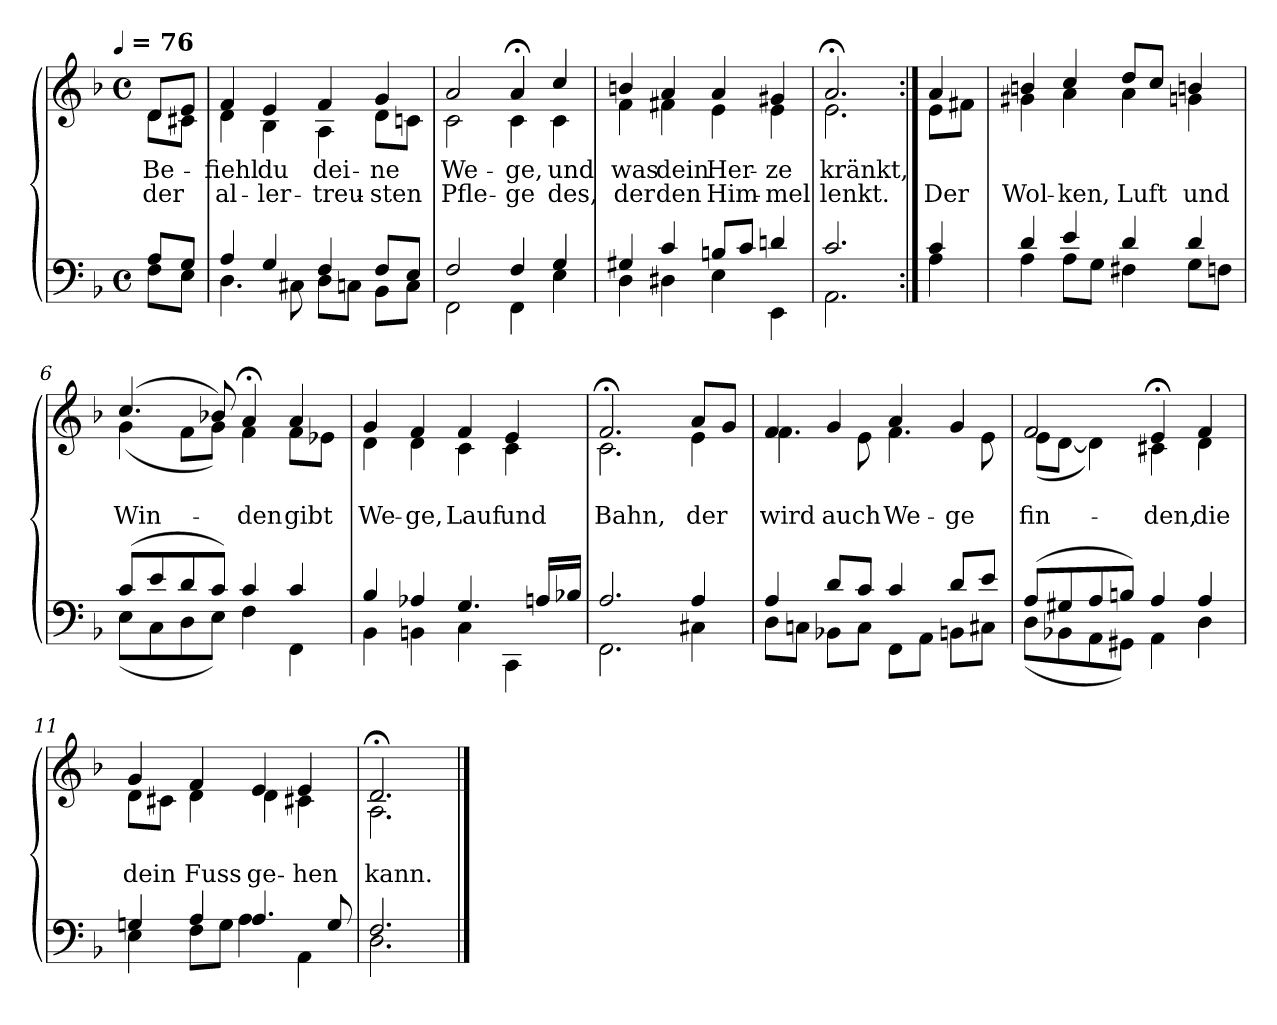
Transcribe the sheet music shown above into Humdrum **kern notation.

**kern	**kern	**text	**text	**dynam
*part1	*part1	*part1	*part1	*part1
*staff2	*staff1	*staff1	*staff1	*staff1/2
*clefF4	*clefG2	*	*	*
*k[b-]	*k[b-]	*	*	*
!!LO:TX:omd:t=[quarter] = 76
*M4/4	*M4/4	*	*	*
*met(c)	*met(c)	*	*	*
*MM76	*MM76	*	*	*
=	=	=	=	=
*^	*^	*	*	*
8AL	8FL	8dL	8dL	Be-	der	.
8GJ	8EJ	8eJ	8c#XJ	.	.	.
=1	=1	=1	=1	=1	=1	=1
4A	4.D	4f	4d	-fiehl	al-	.
4G	.	4e	4B-	du	-ler-	.
.	8C#X	.	.	.	.	.
4F	8DL	4f	4A	dei-	-treu-	.
.	8CnJ	.	.	.	.	.
8FL	8BB-L	4g	8dL	-ne	-sten	.
8EJ	8CJ	.	8cnJ	.	.	.
=2	=2	=2	=2	=2	=2	=2
2F	2FF	2a	2c	We-	Pfle-	.
4F	4FF	4a;<	4c	-ge,	-ge	.
4G	4E	4cc	4c	und	des,	.
=3	=3	=3	=3	=3	=3	=3
4G#X	4D	4bn	4f	was	der	.
4c	4D#X	4a	4f#X	dein	den	.
8BnL	4E	4a	4e	Her-	Him-	.
8cJ	.	.	.	.	.	.
4dn	4EE	4g#X	4e	-ze	-mel	.
=4	=4	=4	=4	=4	=4	=4
2.c	2.AA	2.a;<	2.e	kränkt,	lenkt.	.
!!LO:LB:g=z	!!
=:|!	=:|!	=:|!	=:|!	=:|!	=:|!	=:|!
*	*	*MM75	*	*	*	*
4c	4A	4a	8eL	.	Der	.
.	.	.	8f#XJ	.	.	.
=5	=5	=5	=5	=5	=5	=5
4d	4A	4bn	4g#X	.	Wol-	.
4e	8AL	4cc	4a	.	-ken,	.
.	8GJ	.	.	.	.	.
4d	4F#X	8ddL	4a	.	Luft	.
.	.	8ccJ	.	.	.	.
4d	8GL	4bn	4gn	.	und	.
.	8FnJ	.	.	.	.	.
=6	=6	=6	=6	=6	=6	=6
(8cL	(8EL	(4.cc	(4g	.	Win-	.
8e	8C	.	.	.	.	.
8d	8D	.	8fL	.	.	.
8cJ)	8EJ)	8b-X)	8gJ)	.	.	.
4c	4F	4a;<	4f	.	den	.
4c	4FF	4a	8fL	.	gibt	♩ = 73
.	.	.	8e-XJ	.	.	.
=7	=7	=7	=7	=7	=7	=7
4B-	4BB-	4g	4d	.	We-	.
4A-X	4BBn	4f	4d	.	-ge,	.
4.G	4C	4f	4c	.	Lauf	.
.	4CC	4e	4c	.	und	.
16AnLL	.	.	.	.	.	.
16B-XJJ	.	.	.	.	.	.
=8	=8	=8	=8	=8	=8	=8
2.A	2.FF	2.f;<	2.c	.	Bahn,	.
4A	4C#X	8aL	4e	.	der	♩ = 72
.	.	8gJ	.	.	.	.
!!LO:LB:g=z	!!
=9	=9	=9	=9	=9	=9	=9
4A	8DL	4f	4.f	.	wird	.
.	8CnJ	.	.	.	.	.
8dL	8BB-XL	4g	.	.	auch	♩ = 70
8cJ	8CJ	.	8e	.	.	.
4c	8FFL	4a	4.f	.	We-	.
.	8AAJ	.	.	.	.	.
8dL	8BBnL	4g	.	.	-ge	♩ = 67
8eJ	8C#XJ	.	8e	.	.	.
=10	=10	=10	=10	=10	=10	=10
*	*	*MM64	*	*	*	*
(8AL	(8DL	2f	(8eL	.	fin-	.
8G#X	8BB-X	.	[8dJ	.	.	.
8A	8AA	.	4d])	.	.	.
8BnJ)	8GG#XJ)	.	.	.	.	.
4A	4AA	4e;<	4c#X	.	-den,	.
4A	4D	4f	4d	.	die	♩ = 62
=11	=11	=11	=11	=11	=11	=11
4Gn	4E	4g	8dL	.	dein	.
.	.	.	8c#XJ	.	.	.
4A	8FL	4f	4d	.	Fuss	.
.	8GJ	.	.	.	.	.
4.A	4A	4e	4d	.	ge-	♩ = 57
.	4AA	4e	4c#X	.	-hen	♩ = 54
8G	.	.	.	.	.	.
=12	=12	=12	=12	=12	=12	=12
2.F	2.D	2.d;<	2.A	.	kann.	.
*v	*v	*	*	*	*	*
*	*v	*v	*	*	*
==	==	==	==	==
*-	*-	*-	*-	*-
